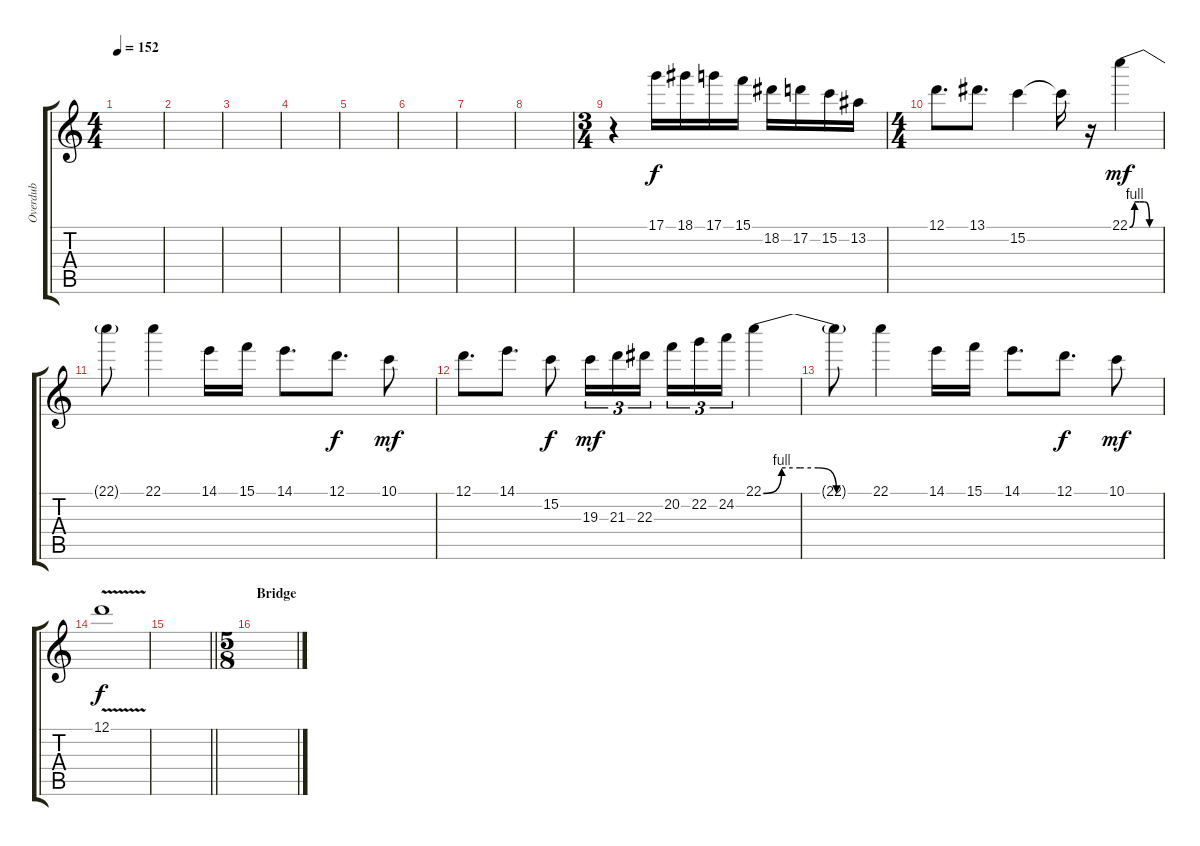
\track ("Overdub" "Overdub") {instrument distortionguitar}
\staff {score tabs}
\tuning (D4 A3 F3 C3 G2 C2) {hide}
\ts (4 4)
\tempo 152
\clef g2
\ks c
|
|
|
|
|
|
|
|
\ts (3 4)
r.4 17.1.16 18.1.16 17.1.16 15.1.16 18.2.16 17.2.16 15.2.16 13.2.16 |
\ts (4 4)
12.1.8{d} 13.1.8{d} 15.2.4{dy f} 15.2{t}.16 r.16 22.1{be (custom 0 0 10 4 20 4 30 4 40 0 60 0)}.4{dy mf} |
22.1{t}.8 22.1.4 14.1.16 15.1.16 14.1.8{d} 12.1.8{d dy f} 10.1.8{dy mf} |
12.1.8{d} 14.1.8{d} 15.2.8{dy f} 19.3.16{tu (3 2) dy mf} 21.3.16{tu (3 2)} 22.3.16{tu (3 2)} 20.2.16{tu (3 2)} 22.2.16{tu (3 2)} 24.2.16{tu (3 2)} 22.1{be (custom 0 0 10 4 20 4 30 4 40 0 60 0)}.4 |
22.1{t}.8 22.1.4 14.1.16 15.1.16 14.1.8{d} 12.1.8{d dy f} 10.1.8{dy mf} |
12.1{v}.1{dy f volume 5} |
\barLineRight lightlight
|
\ts (5 8)
\section ("" "Bridge")
